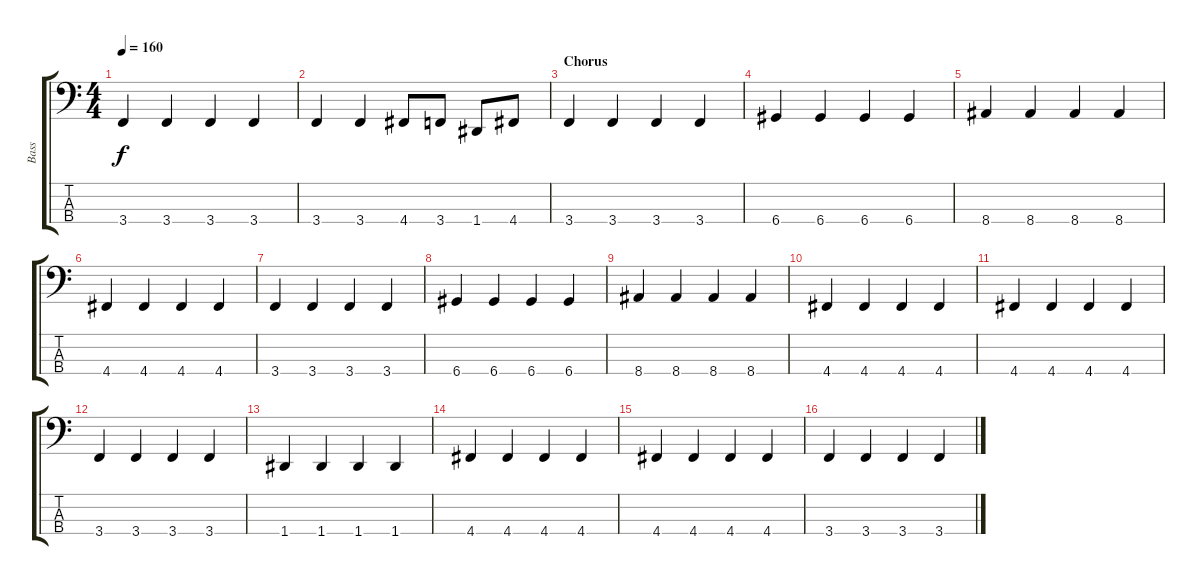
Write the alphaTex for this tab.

\track ("Bass" "Bass") {instrument electricbassfinger}
\staff {score tabs}
\tuning (F2 C2 G1 D1) {hide}
\ts (4 4)
\tempo 160
\clef f4
\ks c
3.4.4{dy f} 3.4.4 3.4.4 3.4.4 |
3.4.4 3.4.4 4.4.8 3.4.8 1.4.8 4.4.8 |
\section ("" "Chorus")
3.4.4 3.4.4 3.4.4 3.4.4 |
6.4.4 6.4.4 6.4.4 6.4.4 |
8.4.4 8.4.4 8.4.4 8.4.4 |
4.4.4 4.4.4 4.4.4 4.4.4 |
3.4.4 3.4.4 3.4.4 3.4.4 |
6.4.4 6.4.4 6.4.4 6.4.4 |
8.4.4 8.4.4 8.4.4 8.4.4 |
4.4.4 4.4.4 4.4.4 4.4.4 |
4.4.4 4.4.4 4.4.4 4.4.4 |
3.4.4 3.4.4 3.4.4 3.4.4 |
1.4.4 1.4.4 1.4.4 1.4.4 |
4.4.4 4.4.4 4.4.4 4.4.4 |
4.4.4 4.4.4 4.4.4 4.4.4 |
3.4.4 3.4.4 3.4.4 3.4.4
